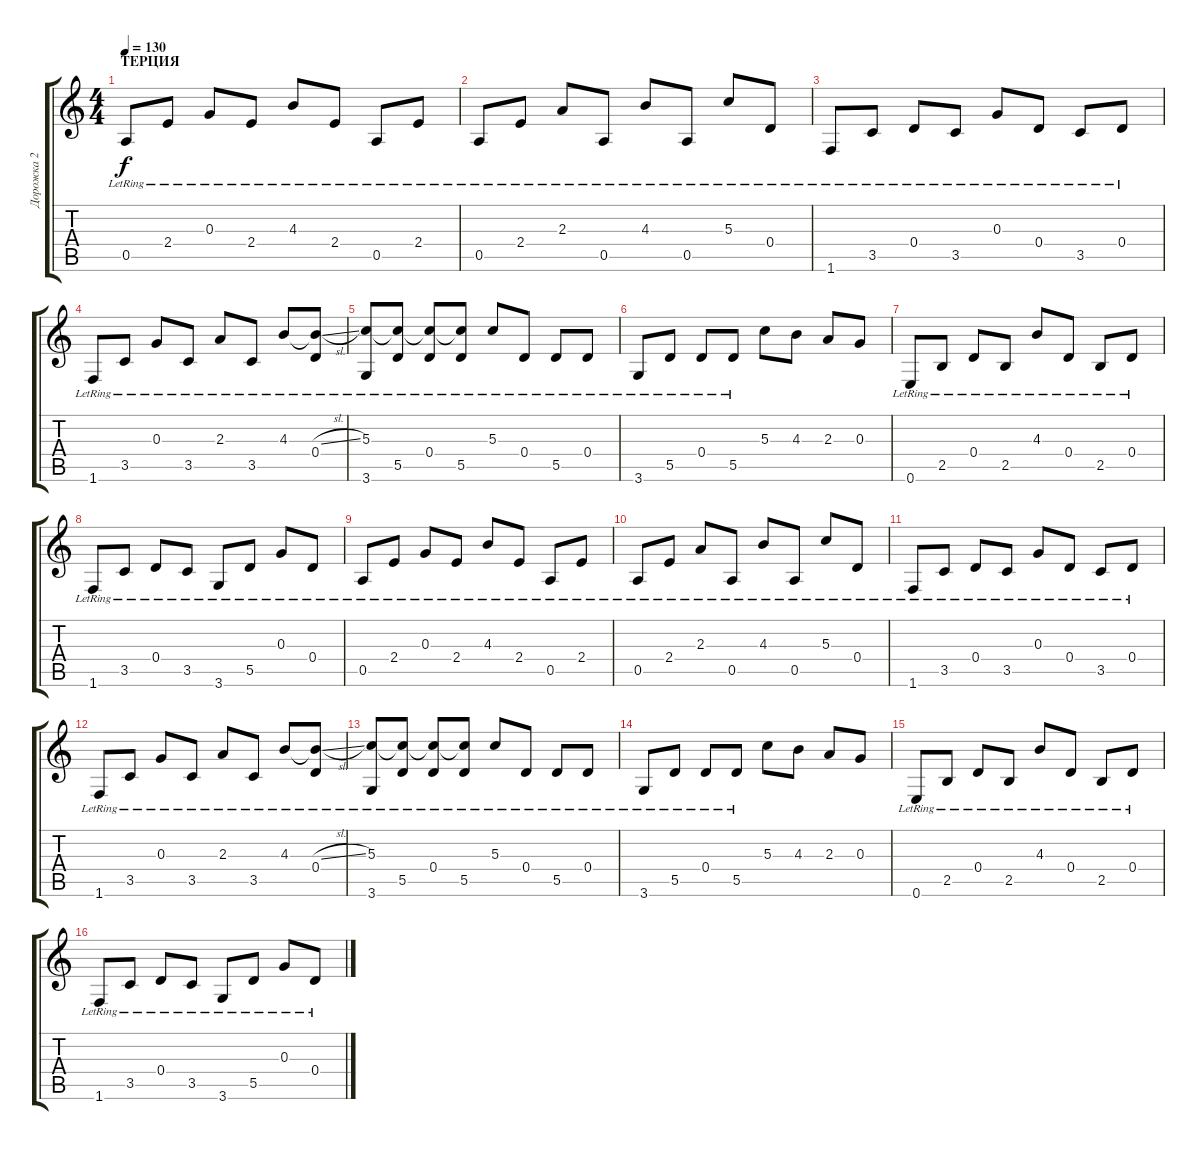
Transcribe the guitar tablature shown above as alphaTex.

\track ("Дорожка 2" "Дорожка 2") {instrument acousticguitarsteel}
\staff {score tabs}
\tuning (E4 B3 G3 D3 A2 E2) {hide}
\ts (4 4)
\section ("" "ТЕРЦИЯ")
\tempo 130
\clef g2
\ks c
0.5{lr}.8{dy f} 2.4{lr}.8 0.3{lr}.8 2.4{lr}.8 4.3{lr}.8 2.4{lr}.8 0.5{lr}.8 2.4{lr}.8 |
0.5{lr}.8 2.4{lr}.8 2.3{lr}.8 0.5{lr}.8 4.3{lr}.8 0.5{lr}.8 5.3{lr}.8 0.4{lr}.8 |
1.6{lr}.8 3.5{lr}.8 0.4{lr}.8 3.5{lr}.8 0.3{lr}.8 0.4{lr}.8 3.5{lr}.8 0.4{lr}.8 |
1.6{lr}.8 3.5{lr}.8 0.3{lr}.8 3.5{lr}.8 2.3{lr}.8 3.5{lr}.8 4.3{lr}.8 (4.3{sl t} 0.4{lr}).8 |
(5.3 3.6{lr}).8 (5.3{t} 5.5{lr}).8 (5.3{t} 0.4{lr}).8 (5.3{t} 5.5{lr}).8 5.3{lr}.8 0.4{lr}.8 5.5{lr}.8 0.4{lr}.8 |
3.6{lr}.8 5.5{lr}.8 0.4{lr}.8 5.5{lr}.8 5.3.8 4.3.8 2.3.8 0.3.8 |
0.6{lr}.8 2.5{lr}.8 0.4{lr}.8 2.5{lr}.8 4.3{lr}.8 0.4{lr}.8 2.5{lr}.8 0.4{lr}.8 |
1.6{lr}.8 3.5{lr}.8 0.4{lr}.8 3.5{lr}.8 3.6{lr}.8 5.5{lr}.8 0.3{lr}.8 0.4{lr}.8 |
0.5{lr}.8 2.4{lr}.8 0.3{lr}.8 2.4{lr}.8 4.3{lr}.8 2.4{lr}.8 0.5{lr}.8 2.4{lr}.8 |
0.5{lr}.8 2.4{lr}.8 2.3{lr}.8 0.5{lr}.8 4.3{lr}.8 0.5{lr}.8 5.3{lr}.8 0.4{lr}.8 |
1.6{lr}.8 3.5{lr}.8 0.4{lr}.8 3.5{lr}.8 0.3{lr}.8 0.4{lr}.8 3.5{lr}.8 0.4{lr}.8 |
1.6{lr}.8 3.5{lr}.8 0.3{lr}.8 3.5{lr}.8 2.3{lr}.8 3.5{lr}.8 4.3{lr}.8 (4.3{sl t} 0.4{lr}).8 |
(5.3 3.6{lr}).8 (5.3{t} 5.5{lr}).8 (5.3{t} 0.4{lr}).8 (5.3{t} 5.5{lr}).8 5.3{lr}.8 0.4{lr}.8 5.5{lr}.8 0.4{lr}.8 |
3.6{lr}.8 5.5{lr}.8 0.4{lr}.8 5.5{lr}.8 5.3.8 4.3.8 2.3.8 0.3.8 |
0.6{lr}.8 2.5{lr}.8 0.4{lr}.8 2.5{lr}.8 4.3{lr}.8 0.4{lr}.8 2.5{lr}.8 0.4{lr}.8 |
1.6{lr}.8 3.5{lr}.8 0.4{lr}.8 3.5{lr}.8 3.6{lr}.8 5.5{lr}.8 0.3{lr}.8 0.4{lr}.8
